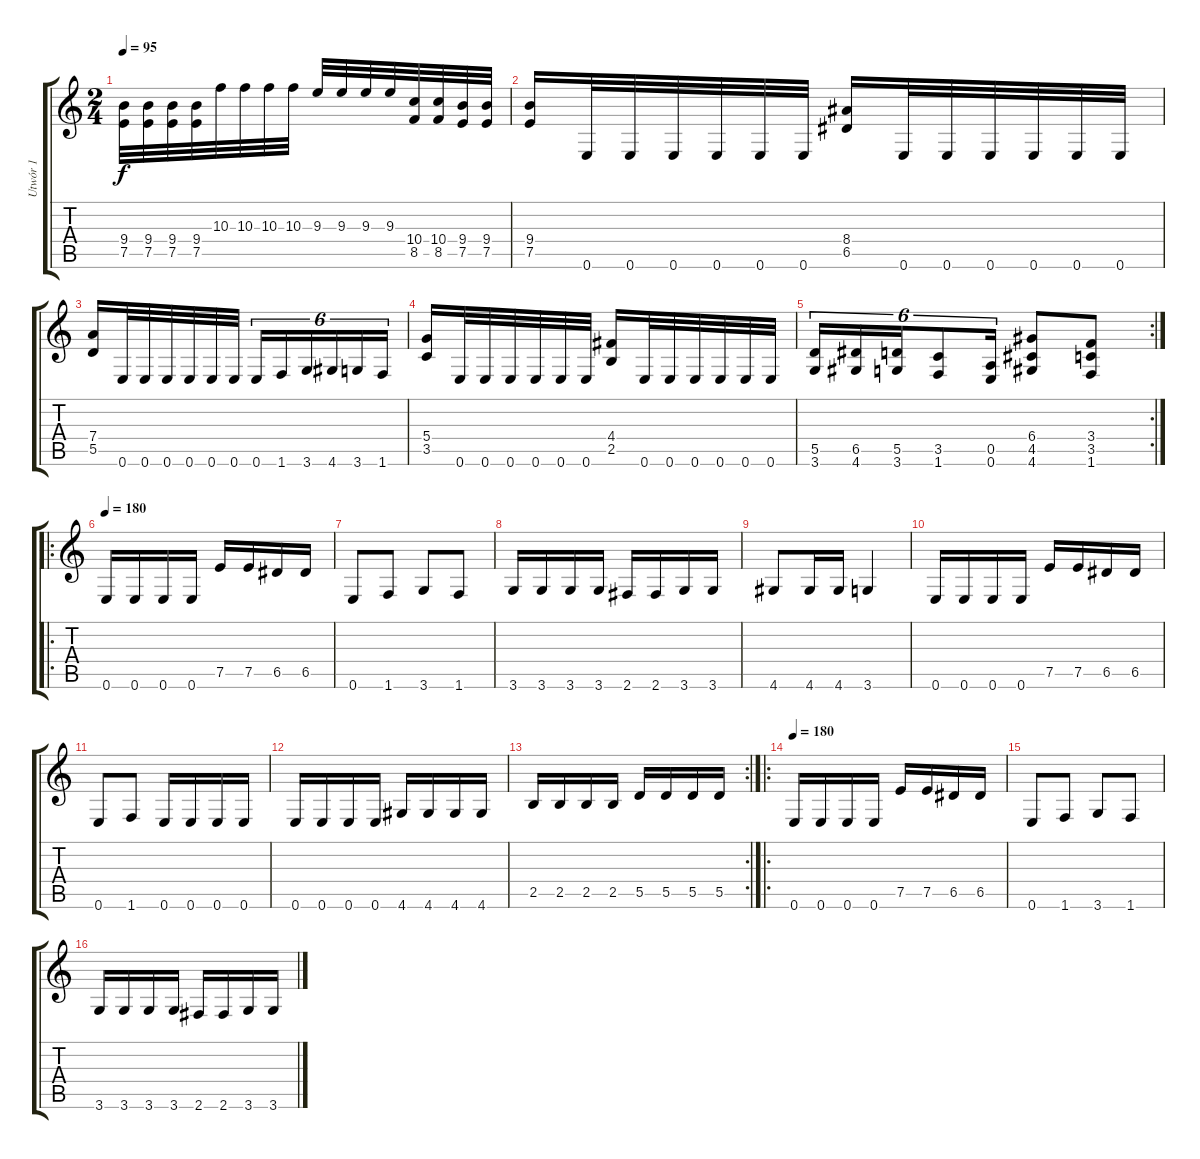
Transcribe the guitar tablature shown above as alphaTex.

\track ("Utwór 1" "Utwór 1") {instrument acousticguitarnylon}
\staff {score tabs}
\tuning (E4 B3 G3 D3 A2 E2) {hide}
\ts (2 4)
\tempo 95
\clef g2
\ks c
(9.4 7.5).32{dy f} (9.4 7.5).32 (9.4 7.5).32 (9.4 7.5).32 10.3.32 10.3.32 10.3.32 10.3.32 9.3.32 9.3.32 9.3.32 9.3.32 (10.4 8.5).32 (10.4 8.5).32 (9.4 7.5).32 (9.4 7.5).32 |
(9.4 7.5).16 0.6.32 0.6.32 0.6.32 0.6.32 0.6.32 0.6.32 (8.4 6.5).16 0.6.32 0.6.32 0.6.32 0.6.32 0.6.32 0.6.32 |
(7.4 5.5).16 0.6.32 0.6.32 0.6.32 0.6.32 0.6.32 0.6.32 0.6.16{tu (6 4)} 1.6.16{tu (6 4)} 3.6.16{tu (6 4)} 4.6.16{tu (6 4)} 3.6.16{tu (6 4)} 1.6.16{tu (6 4)} |
(5.4 3.5).16 0.6.32 0.6.32 0.6.32 0.6.32 0.6.32 0.6.32 (4.4 2.5).16 0.6.32 0.6.32 0.6.32 0.6.32 0.6.32 0.6.32 |
\rc 2
(5.5 3.6).16{tu (6 4)} (6.5 4.6).16{tu (6 4)} (5.5 3.6).16{tu (6 4)} (3.5 1.6).8{tu (6 4)} (0.5 0.6).16{tu (6 4)} (6.4 4.5 4.6).8 (3.4 3.5 1.6).8 |
\ro
\tempo 180
0.6.16 0.6.16 0.6.16 0.6.16 7.5.16 7.5.16 6.5.16 6.5.16 |
0.6.8 1.6.8 3.6.8 1.6.8 |
3.6.16 3.6.16 3.6.16 3.6.16 2.6.16 2.6.16 3.6.16 3.6.16 |
4.6.8 4.6.16 4.6.16 3.6.4 |
0.6.16 0.6.16 0.6.16 0.6.16 7.5.16 7.5.16 6.5.16 6.5.16 |
0.6.8 1.6.8 0.6.16 0.6.16 0.6.16 0.6.16 |
0.6.16 0.6.16 0.6.16 0.6.16 4.6.16 4.6.16 4.6.16 4.6.16 |
\rc 2
2.5.16 2.5.16 2.5.16 2.5.16 5.5.16 5.5.16 5.5.16 5.5.16 |
\ro
\tempo 180
0.6.16 0.6.16 0.6.16 0.6.16 7.5.16 7.5.16 6.5.16 6.5.16 |
0.6.8 1.6.8 3.6.8 1.6.8 |
3.6.16 3.6.16 3.6.16 3.6.16 2.6.16 2.6.16 3.6.16 3.6.16
